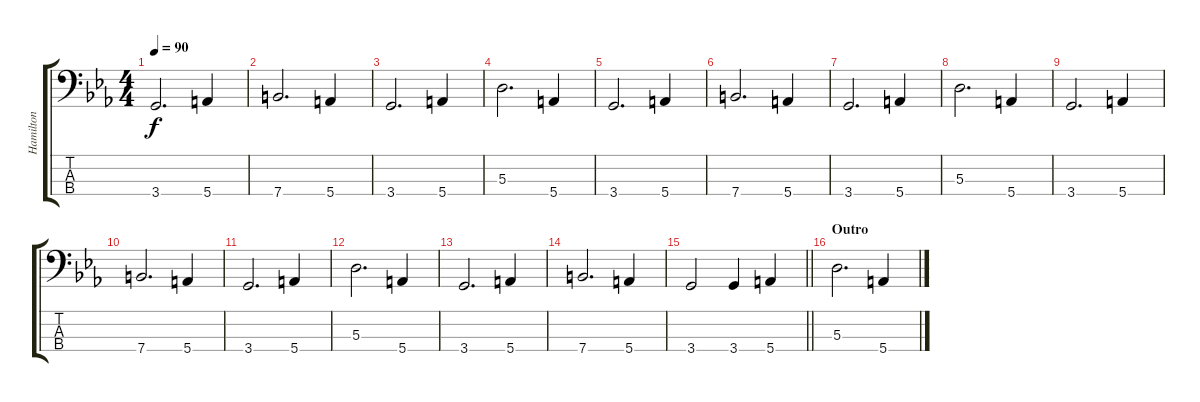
\track ("Hamilton" "Hamilton") {instrument electricbasspick}
\staff {score tabs}
\tuning (G2 D2 A1 E1) {hide}
\ts (4 4)
\tempo 90
\clef f4
\ks eb
3.4.2{d dy f} 5.4.4 |
7.4.2{d} 5.4.4 |
3.4.2{d} 5.4.4 |
5.3.2{d} 5.4.4 |
3.4.2{d} 5.4.4 |
7.4.2{d} 5.4.4 |
3.4.2{d} 5.4.4 |
5.3.2{d} 5.4.4 |
3.4.2{d} 5.4.4 |
7.4.2{d} 5.4.4 |
3.4.2{d} 5.4.4 |
5.3.2{d} 5.4.4 |
3.4.2{d} 5.4.4 |
7.4.2{d} 5.4.4 |
\barLineRight lightlight
3.4.2 3.4.4 5.4.4 |
\section ("" "Outro")
5.3.2{d} 5.4.4
